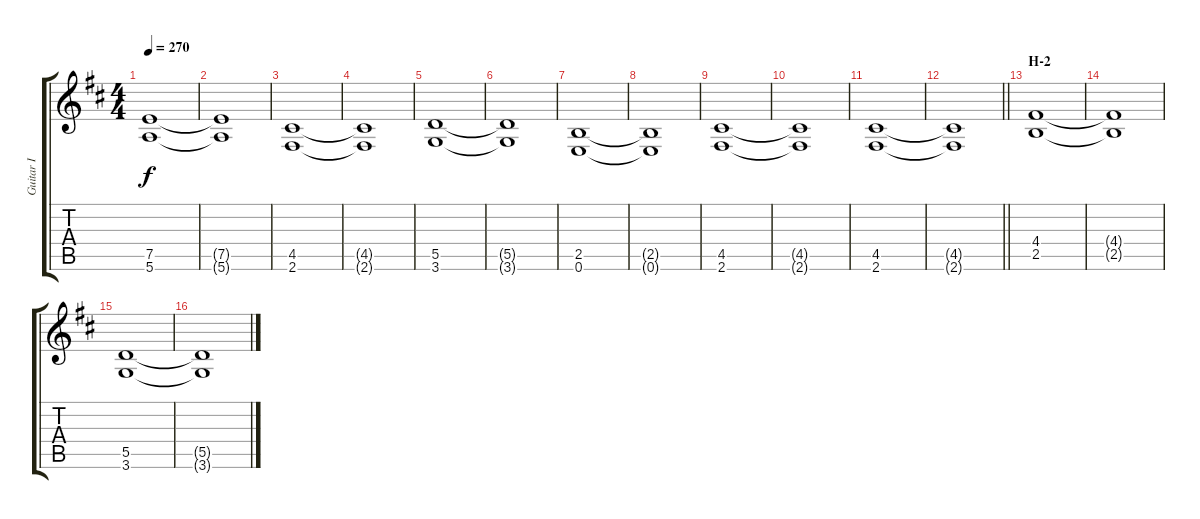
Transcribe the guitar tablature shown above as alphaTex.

\track ("Guitar I" "Guitar I") {instrument overdrivenguitar}
\staff {score tabs}
\tuning (E4 B3 G3 D3 A2 E2) {hide}
\ts (4 4)
\tempo 270
\clef g2
\ks d
(7.5 5.6).1{dy f} |
(7.5{t} 5.6{t}).1 |
(4.5 2.6).1 |
(4.5{t} 2.6{t}).1 |
(5.5 3.6).1 |
(5.5{t} 3.6{t}).1 |
(2.5 0.6).1 |
(2.5{t} 0.6{t}).1 |
(4.5 2.6).1 |
(4.5{t} 2.6{t}).1 |
(4.5 2.6).1 |
\barLineRight lightlight
(4.5{t} 2.6{t}).1 |
\section ("" "H-2")
(4.4 2.5).1 |
(4.4{t} 2.5{t}).1 |
(5.5 3.6).1 |
(5.5{t} 3.6{t}).1
